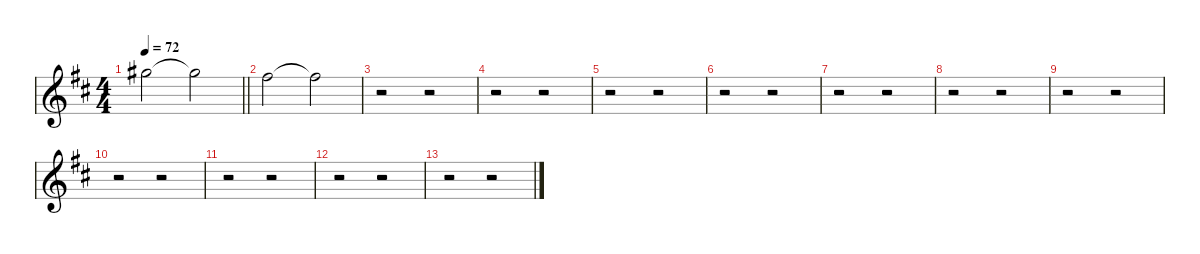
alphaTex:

\defaultSystemsLayout 4
\hideDynamics
\bracketExtendMode nobrackets
\singleTrackTrackNamePolicy hidden
\multiTrackTrackNamePolicy hidden
\otherSystemsTrackNameOrientation horizontal
\track ("Sax" "sax.") {instrument tenorsax}
\staff {score}
\tuning (E4 B3 G3 D3 A2 E2)
\displaytranspose 14
\ts (4 4)
\tempo 72
\clef g2
\barLineRight lightlight
\ks d
2.1{acc #}.2{dy mf beam Down} 2.1{t acc #}.2{beam Down} |
0.1{acc #}.2{dy mp beam Down} 0.1{t acc #}.2{beam Down} |
r.2{beam Down} r.2{beam Down} |
r.2{beam Down} r.2{beam Down} |
r.2{beam Down} r.2{beam Down} |
r.2{beam Down} r.2{beam Down} |
r.2{beam Down} r.2{beam Down} |
r.2{beam Down} r.2{beam Down} |
r.2{beam Down} r.2{beam Down} |
r.2{beam Down} r.2{beam Down} |
r.2{beam Down} r.2{beam Down} |
r.2{beam Down} r.2{beam Down} |
r.2{beam Down} r.2{beam Down}
